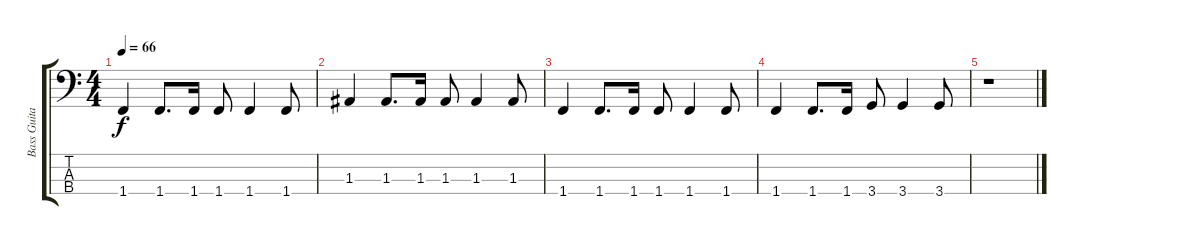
\track ("Bass Guitar" "Bass Guita") {instrument electricbassfinger}
\staff {score tabs}
\tuning (G2 D2 A1 E1) {hide}
\ts (4 4)
\tempo 66
\clef f4
\ks c
1.4.4{dy f} 1.4.8{d} 1.4.16 1.4.8 1.4.4 1.4.8 |
1.3.4 1.3.8{d} 1.3.16 1.3.8 1.3.4 1.3.8 |
1.4.4 1.4.8{d} 1.4.16 1.4.8 1.4.4 1.4.8 |
1.4.4 1.4.8{d} 1.4.16 3.4.8 3.4.4 3.4.8 |
r.1
